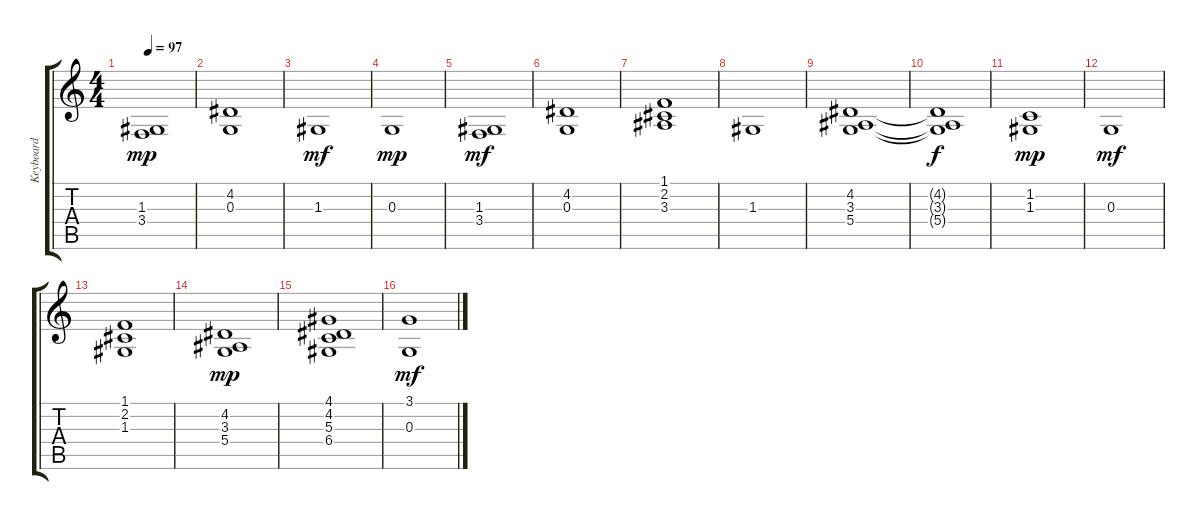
\track ("Keyboard" "Keyboard") {instrument stringensemble2}
\staff {score tabs}
\tuning (E4 B3 G3 D3 A2 E2) {hide}
\ts (4 4)
\tempo 97
\clef g2
\ks c
(1.3 3.4).1{dy mp} |
(4.2 0.3).1 |
1.3.1{dy mf} |
0.3.1{dy mp} |
(1.3 3.4).1{dy mf} |
(4.2 0.3).1 |
(1.1 2.2 3.3).1 |
1.3.1 |
(4.2 3.3 5.4).1 |
(4.2{t} 3.3{t} 5.4{t}).1{dy f} |
(1.2 1.3).1{dy mp} |
0.3.1{dy mf} |
(1.1 2.2 1.3).1 |
(4.2 3.3 5.4).1{dy mp} |
(4.1 4.2 5.3 6.4).1 |
(3.1 0.3).1{dy mf}
